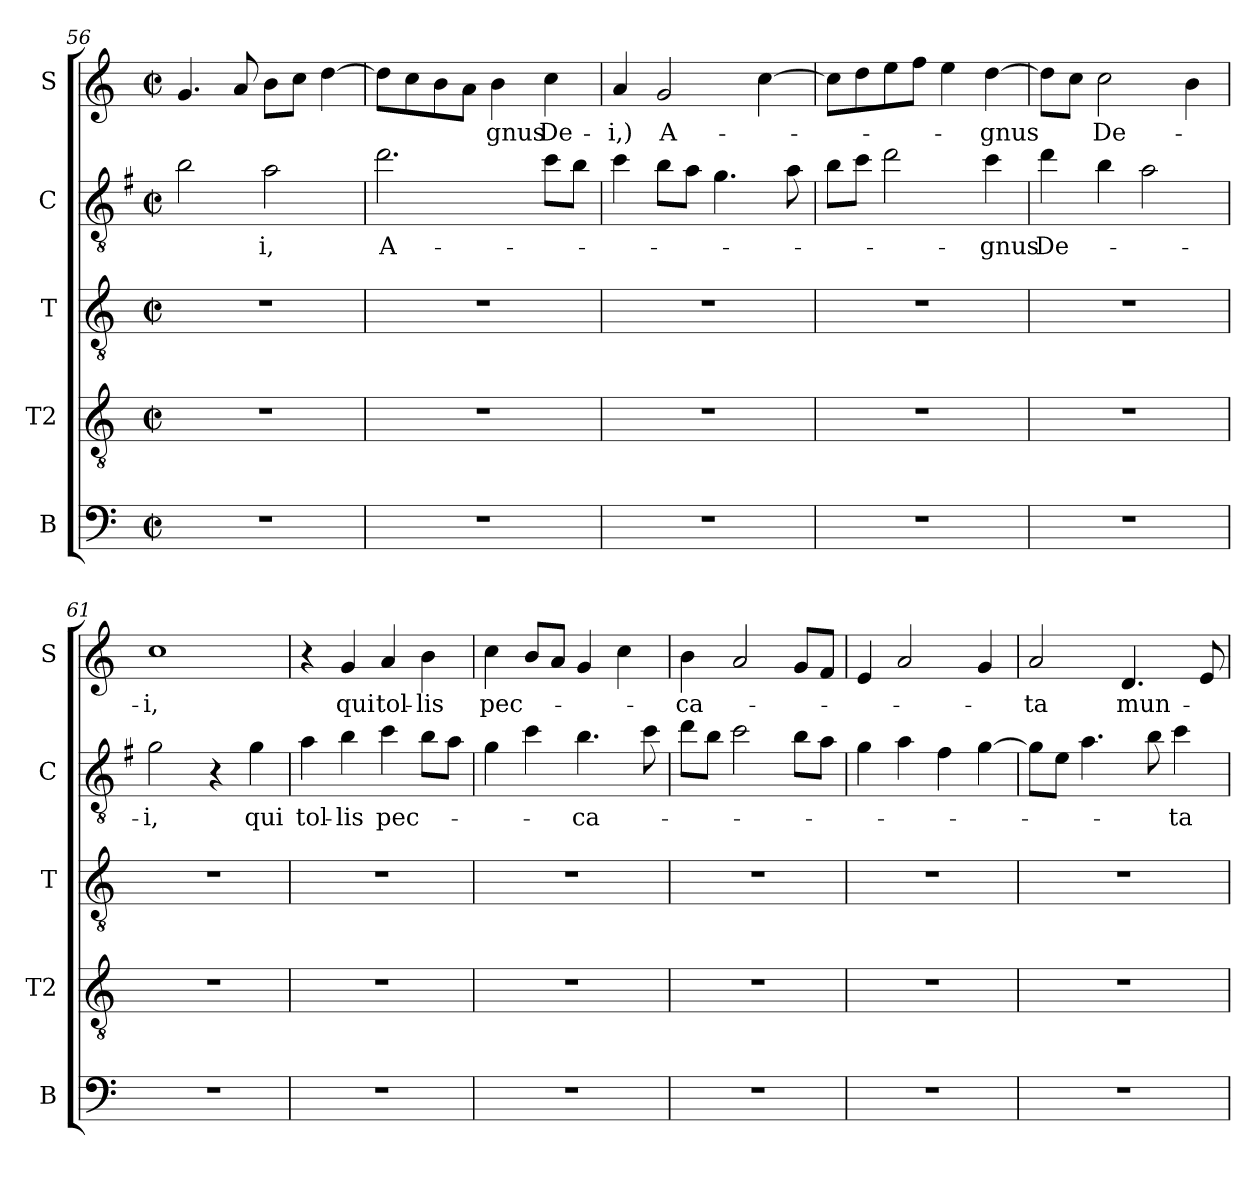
**kern	**kern	**kern	**kern	**text	**kern	**text
*part5	*part4	*part3	*part2	*part2	*part1	*part1
*staff5	*staff4	*staff3	*staff2	*staff2	*staff1	*staff1
*I"B	*I"T2	*I"T	*I"C	*	*I"S	*
*I'B	*I'T2	*I'T	*I'C	*	*I'S	*
*clefF4	*clefGv2	*clefGv2	*clefGv2	*	*clefG2	*
*	*	*	*ITrd4c7	*	*	*
*k[]	*k[]	*k[]	*k[]	*	*k[]	*
*M2/2	*M2/2	*M2/2	*M2/2	*	*M2/2	*
*met(c|)	*met(c|)	*met(c|)	*met(c|)	*	*met(c|)	*
=56	=56	=56	=56	=56	=56	=56
1r	1r	1r	2e\	.	4.g/	.
.	.	.	.	.	8a/	.
!	!	!	!	!LO:LY:b	!	!
.	.	.	2d\	-i,	8b\L	.
.	.	.	.	.	8cc\J	.
.	.	.	.	.	[4dd\	.
=57	=57	=57	=57	=57	=57	=57
!	!	!	!	!LO:LY:b	!	!
1r	1r	1r	2.g\	A-	8dd\L]	.
.	.	.	.	.	8cc\	.
.	.	.	.	.	8b\	.
.	.	.	.	.	8a\J	.
!	!	!	!	!	!	!LO:LY:b
.	.	.	.	.	4b\	-gnus
!	!	!	!	!	!	!LO:LY:b
.	.	.	8f\L	.	4cc\	De-
.	.	.	8e\J	.	.	.
=58	=58	=58	=58	=58	=58	=58
!	!	!	!	!	!	!LO:LY:b
1r	1r	1r	4f\	.	4a/	-i,)
!	!	!	!	!	!	!LO:LY:b
.	.	.	8e\L	.	2g/	A-
.	.	.	8d\J	.	.	.
.	.	.	4.c\	.	.	.
.	.	.	.	.	[4cc\	.
.	.	.	8d\	.	.	.
!!LO:LB:g=z
=59	=59	=59	=59	=59	=59	=59
1r	1r	1r	8e\L	.	8cc\L]	.
.	.	.	8f\J	.	8dd\	.
.	.	.	2g\	.	8ee\	.
.	.	.	.	.	8ff\J	.
.	.	.	.	.	4ee\	.
!	!	!	!	!LO:LY:b	!	!LO:LY:b
.	.	.	4f\	gnus	[4dd\	-gnus
=60	=60	=60	=60	=60	=60	=60
!	!	!	!	!LO:LY:b	!	!
1r	1r	1r	4g\	De-	8dd\L]	.
.	.	.	.	.	8cc\J	.
!	!	!	!	!	!	!LO:LY:b
.	.	.	4e\	.	2cc\	De-
.	.	.	2d\	.	.	.
.	.	.	.	.	4b\	.
=61	=61	=61	=61	=61	=61	=61
!	!	!	!	!LO:LY:b	!	!LO:LY:b
1r	1r	1r	2c\	-i,	1cc	-i,
.	.	.	4r	.	.	.
!	!	!	!	!LO:LY:b	!	!
.	.	.	4c\	qui	.	.
=62	=62	=62	=62	=62	=62	=62
!	!	!	!	!LO:LY:b	!	!
1r	1r	1r	4d\	tol-	4r	.
!	!	!	!	!LO:LY:b	!	!LO:LY:b
.	.	.	4e\	-lis	4g/	qui
!	!	!	!	!LO:LY:b	!	!LO:LY:b
.	.	.	4f\	pec-	4a/	tol-
!	!	!	!	!	!	!LO:LY:b
.	.	.	8e\L	.	4b\	-lis
.	.	.	8d\J	.	.	.
=63	=63	=63	=63	=63	=63	=63
!	!	!	!	!	!	!LO:LY:b
1r	1r	1r	4c\	.	4cc\	pec-
.	.	.	4f\	.	8b/L	.
.	.	.	.	.	8a/J	.
!	!	!	!	!LO:LY:b	!	!
.	.	.	4.e\	-ca-	4g/	.
.	.	.	.	.	4cc\	.
.	.	.	8f\	.	.	.
=64	=64	=64	=64	=64	=64	=64
!	!	!	!	!	!	!LO:LY:b
1r	1r	1r	8g\L	.	4b\	-ca-
.	.	.	8e\J	.	.	.
.	.	.	2f\	.	2a/	.
.	.	.	8e\L	.	8g/L	.
.	.	.	8d\J	.	8f/J	.
=65	=65	=65	=65	=65	=65	=65
1r	1r	1r	4c\	.	4e/	.
.	.	.	4d\	.	2a/	.
.	.	.	4B\	.	.	.
.	.	.	[4c\	.	4g/	.
!!LO:LB:g=z
=66	=66	=66	=66	=66	=66	=66
!	!	!	!	!	!	!LO:LY:b
1r	1r	1r	8c\L]	.	2a/	-ta
.	.	.	8A\J	.	.	.
.	.	.	4.d\	.	.	.
!	!	!	!	!	!	!LO:LY:b
.	.	.	.	.	4.d/	mun-
.	.	.	8e\	.	.	.
!	!	!	!	!LO:LY:b	!	!
.	.	.	4f\	-ta	.	.
.	.	.	.	.	8e/	.
=	=	=	=	=	=	=
*-	*-	*-	*-	*-	*-	*-
